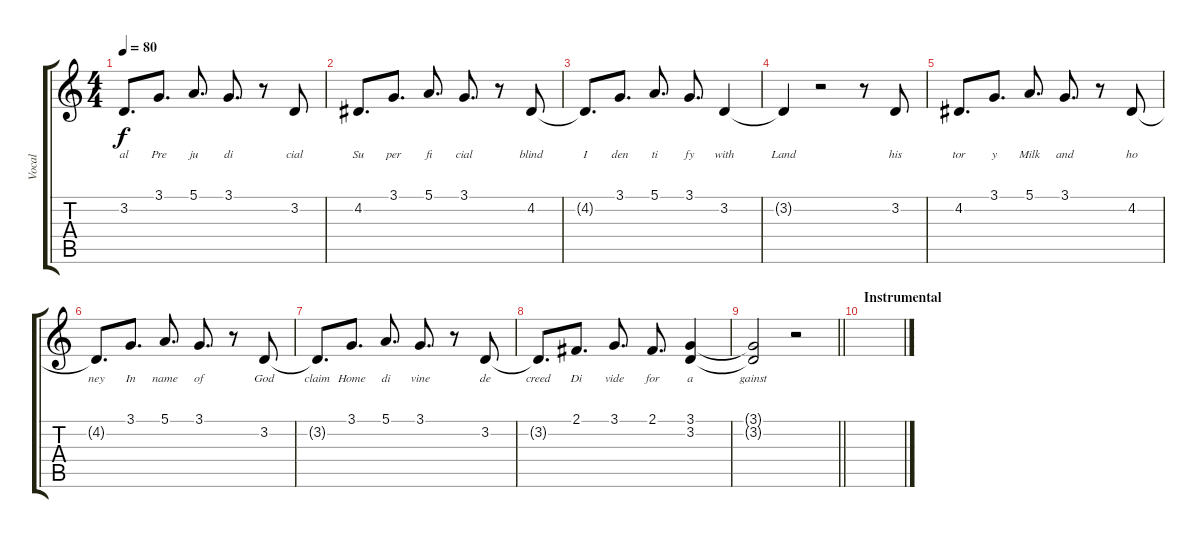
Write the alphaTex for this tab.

\track ("Vocal" "Vocal") {instrument acousticgrandpiano}
\staff {score tabs}
\tuning (E4 B3 G3 D3 A2 E2) {hide}
\ts (4 4)
\tempo 80
\clef g2
\ks c
3.2{t}.8{d lyrics (0 "al") lyrics (1 "") lyrics (2 "") lyrics (3 "") lyrics (4 "") dy f} 3.1.8{d lyrics (0 "Pre") lyrics (1 "") lyrics (2 "") lyrics (3 "") lyrics (4 "")} 5.1.8{d lyrics (0 "ju") lyrics (1 "") lyrics (2 "") lyrics (3 "") lyrics (4 "")} 3.1.8{d lyrics (0 "di") lyrics (1 "") lyrics (2 "") lyrics (3 "") lyrics (4 "")} r.8 3.2.8{lyrics (0 "cial") lyrics (1 "") lyrics (2 "") lyrics (3 "") lyrics (4 "")} |
4.2.8{d lyrics (0 "Su") lyrics (1 "") lyrics (2 "") lyrics (3 "") lyrics (4 "")} 3.1.8{d lyrics (0 "per") lyrics (1 "") lyrics (2 "") lyrics (3 "") lyrics (4 "")} 5.1.8{d lyrics (0 "fi") lyrics (1 "") lyrics (2 "") lyrics (3 "") lyrics (4 "")} 3.1.8{d lyrics (0 "cial") lyrics (1 "") lyrics (2 "") lyrics (3 "") lyrics (4 "")} r.8 4.2.8{lyrics (0 "blind") lyrics (1 "") lyrics (2 "") lyrics (3 "") lyrics (4 "")} |
4.2{t}.8{d lyrics (0 "I") lyrics (1 "") lyrics (2 "") lyrics (3 "") lyrics (4 "")} 3.1.8{d lyrics (0 "den") lyrics (1 "") lyrics (2 "") lyrics (3 "") lyrics (4 "")} 5.1.8{d lyrics (0 "ti") lyrics (1 "") lyrics (2 "") lyrics (3 "") lyrics (4 "")} 3.1.8{d lyrics (0 "fy") lyrics (1 "") lyrics (2 "") lyrics (3 "") lyrics (4 "")} 3.2.4{lyrics (0 "with") lyrics (1 "") lyrics (2 "") lyrics (3 "") lyrics (4 "")} |
3.2{t}.4{lyrics (0 "Land") lyrics (1 "") lyrics (2 "") lyrics (3 "") lyrics (4 "")} r.2 r.8 3.2.8{lyrics (0 "his") lyrics (1 "") lyrics (2 "") lyrics (3 "") lyrics (4 "")} |
4.2.8{d lyrics (0 "tor") lyrics (1 "") lyrics (2 "") lyrics (3 "") lyrics (4 "")} 3.1.8{d lyrics (0 "y") lyrics (1 "") lyrics (2 "") lyrics (3 "") lyrics (4 "")} 5.1.8{d lyrics (0 "Milk") lyrics (1 "") lyrics (2 "") lyrics (3 "") lyrics (4 "")} 3.1.8{d lyrics (0 "and") lyrics (1 "") lyrics (2 "") lyrics (3 "") lyrics (4 "")} r.8 4.2.8{lyrics (0 "ho") lyrics (1 "") lyrics (2 "") lyrics (3 "") lyrics (4 "")} |
4.2{t}.8{d lyrics (0 "ney") lyrics (1 "") lyrics (2 "") lyrics (3 "") lyrics (4 "")} 3.1.8{d lyrics (0 "In") lyrics (1 "") lyrics (2 "") lyrics (3 "") lyrics (4 "")} 5.1.8{d lyrics (0 "name") lyrics (1 "") lyrics (2 "") lyrics (3 "") lyrics (4 "")} 3.1.8{d lyrics (0 "of") lyrics (1 "") lyrics (2 "") lyrics (3 "") lyrics (4 "")} r.8 3.2.8{lyrics (0 "God") lyrics (1 "") lyrics (2 "") lyrics (3 "") lyrics (4 "")} |
3.2{t}.8{d lyrics (0 "claim") lyrics (1 "") lyrics (2 "") lyrics (3 "") lyrics (4 "")} 3.1.8{d lyrics (0 "Home") lyrics (1 "") lyrics (2 "") lyrics (3 "") lyrics (4 "")} 5.1.8{d lyrics (0 "di") lyrics (1 "") lyrics (2 "") lyrics (3 "") lyrics (4 "")} 3.1.8{d lyrics (0 "vine") lyrics (1 "") lyrics (2 "") lyrics (3 "") lyrics (4 "")} r.8 3.2.8{lyrics (0 "de") lyrics (1 "") lyrics (2 "") lyrics (3 "") lyrics (4 "")} |
3.2{t}.8{d lyrics (0 "creed") lyrics (1 "") lyrics (2 "") lyrics (3 "") lyrics (4 "")} 2.1.8{d lyrics (0 "Di") lyrics (1 "") lyrics (2 "") lyrics (3 "") lyrics (4 "")} 3.1.8{d lyrics (0 "vide") lyrics (1 "") lyrics (2 "") lyrics (3 "") lyrics (4 "")} 2.1.8{d lyrics (0 "for") lyrics (1 "") lyrics (2 "") lyrics (3 "") lyrics (4 "")} (3.1 3.2).4{lyrics (0 "a") lyrics (1 "") lyrics (2 "") lyrics (3 "") lyrics (4 "")} |
\barLineRight lightlight
(3.1{t} 3.2{t}).2{lyrics (0 "gainst") lyrics (1 "") lyrics (2 "") lyrics (3 "") lyrics (4 "")} r.2 |
\section ("" "Instrumental")
